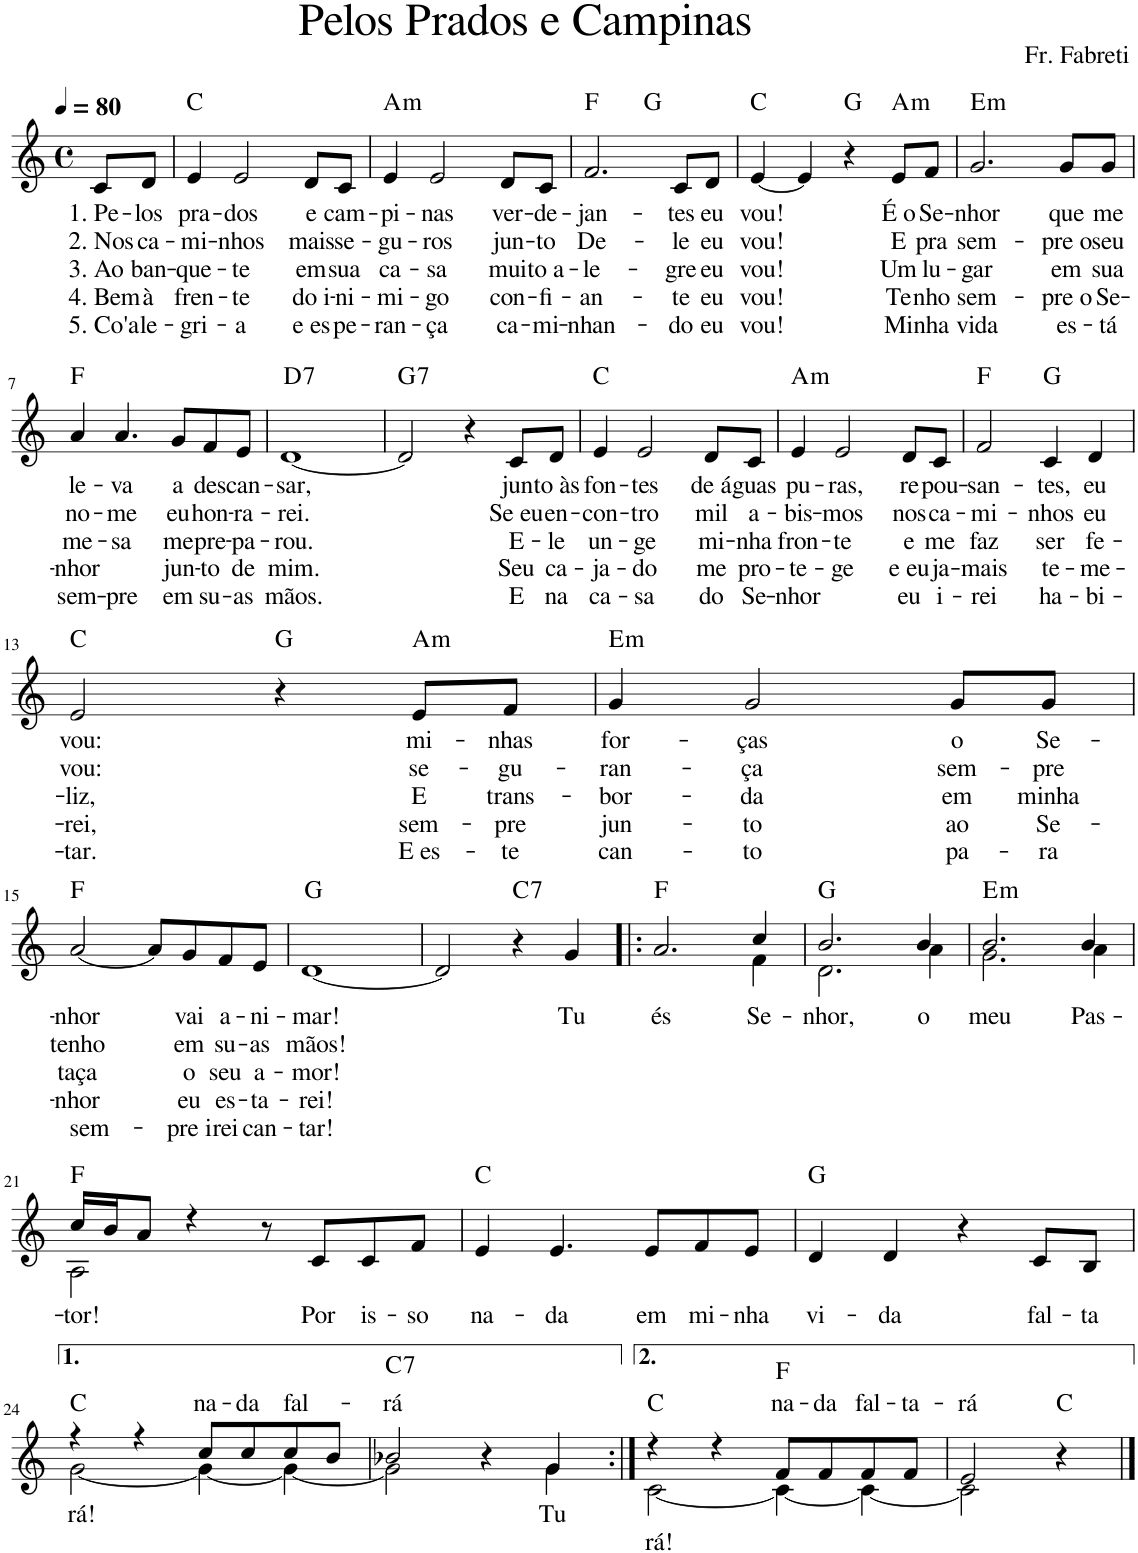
**kern	**text	**text	**text	**text	**text	**harte
*part1	*part1	*part1	*part1	*part1	*part1	*part1
*staff1	*staff1	*staff1	*staff1	*staff1	*staff1	*
*I"Voz	*	*	*	*	*	*
*I'Vo.	*	*	*	*	*	*
!!LO:PB:g=z
*clefG2	*	*	*	*	*	*
*k[]	*	*	*	*	*	*
*M4/4	*	*	*	*	*	*
*met(c)	*	*	*	*	*	*
*MM80	*	*	*	*	*	*
=1	=1	=1	=1	=1	=1	=1
!LO:TX:a:t=Pelos Prados e Campinas	!	!	!	!	!	!
!LO:TX:a:t=Fr. Fabreti	!	!	!	!	!	!
!	!LO:LY:b	!LO:LY:b	!LO:LY:b	!LO:LY:b	!LO:LY:b	!
8c/L	1. Pe-	2. Nos	3. Ao	4. Bem	5. Co'a-	.
!	!LO:LY:b	!LO:LY:b	!LO:LY:b	!LO:LY:b	!LO:LY:b	!
8d/J	-los	ca-	ban-	à	-le-	.
=2	=2	=2	=2	=2	=2	=2
!	!LO:LY:b	!LO:LY:b	!LO:LY:b	!LO:LY:b	!LO:LY:b	!
4e/	pra-	-mi-	-que-	fren-	-gri-	C:maj
!	!LO:LY:b	!LO:LY:b	!LO:LY:b	!LO:LY:b	!LO:LY:b	!
2e/	-dos	-nhos	-te	-te	-a	.
!	!LO:LY:b	!LO:LY:b	!LO:LY:b	!LO:LY:b	!LO:LY:b	!
8d/L	e	mais	em	do i-	e es-	.
!	!LO:LY:b	!LO:LY:b	!LO:LY:b	!LO:LY:b	!LO:LY:b	!
8c/J	cam-	se-	sua	-ni-	-pe-	.
=3	=3	=3	=3	=3	=3	=3
!	!LO:LY:b	!LO:LY:b	!LO:LY:b	!LO:LY:b	!LO:LY:b	!LO:H:kt=m
4e/	-pi-	-gu-	ca-	-mi-	-ran-	A:min
!	!LO:LY:b	!LO:LY:b	!LO:LY:b	!LO:LY:b	!LO:LY:b	!
2e/	-nas	-ros	-sa	-go	-ça	.
!	!LO:LY:b	!LO:LY:b	!LO:LY:b	!LO:LY:b	!LO:LY:b	!
8d/L	ver-	jun-	mui-	con-	ca-	.
!	!LO:LY:b	!LO:LY:b	!LO:LY:b	!LO:LY:b	!LO:LY:b	!
8c/J	-de-	-to	-to a-	-fi-	-mi-	.
=4	=4	=4	=4	=4	=4	=4
!	!LO:LY:b	!LO:LY:b	!LO:LY:b	!LO:LY:b	!LO:LY:b	!
*^	*	*	*	*	*	*
2.f/	2ryy	-jan-	De-	-le-	-an-	-nhan-	F:maj
.	2ryy	.	.	.	.	.	G:maj
!	!	!LO:LY:b	!LO:LY:b	!LO:LY:b	!LO:LY:b	!LO:LY:b	!
8c/L	.	-tes	-le	-gre	-te	-do	.
!	!	!LO:LY:b	!LO:LY:b	!LO:LY:b	!LO:LY:b	!LO:LY:b	!
8d/J	.	eu	eu	eu	eu	eu	.
=5	=5	=5	=5	=5	=5	=5	=5
!	!	!LO:LY:b	!LO:LY:b	!LO:LY:b	!LO:LY:b	!LO:LY:b	!
*v	*v	*	*	*	*	*	*
[4e/	vou!	vou!	vou!	vou!	vou!	C:maj
4e/]	.	.	.	.	.	.
4r	.	.	.	.	.	G:maj
!	!LO:LY:b	!LO:LY:b	!LO:LY:b	!LO:LY:b	!LO:LY:b	!LO:H:kt=m
8e/L	É o	E	Um	Te-	Mi-	A:min
!	!LO:LY:b	!LO:LY:b	!LO:LY:b	!LO:LY:b	!LO:LY:b	!
8f/J	Se-	pra	lu-	-nho	-nha	.
=6	=6	=6	=6	=6	=6	=6
!	!LO:LY:b	!LO:LY:b	!LO:LY:b	!LO:LY:b	!LO:LY:b	!LO:H:kt=m
2.g/	-nhor	sem-	-gar	sem-	vida	E:min
!	!LO:LY:b	!LO:LY:b	!LO:LY:b	!LO:LY:b	!LO:LY:b	!
8g/L	que	-pre o	em	-pre o	es-	.
!	!LO:LY:b	!LO:LY:b	!LO:LY:b	!LO:LY:b	!LO:LY:b	!
8g/J	me	seu	sua	Se-	-tá	.
!!LO:LB:g=z
=7	=7	=7	=7	=7	=7	=7
!	!LO:LY:b	!LO:LY:b	!LO:LY:b	!LO:LY:b	!LO:LY:b	!
4a/	le-	no-	me-	-nhor	sem-	F:maj
!	!LO:LY:b	!LO:LY:b	!LO:LY:b	!	!LO:LY:b	!
4.a/	-va	-me	-sa	.	-pre	.
!	!LO:LY:b	!LO:LY:b	!LO:LY:b	!LO:LY:b	!LO:LY:b	!
8g/L	a	eu	me	jun-	em	.
!	!LO:LY:b	!LO:LY:b	!LO:LY:b	!LO:LY:b	!LO:LY:b	!
8f/	des-	hon-	pre-	-to	su-	.
!	!LO:LY:b	!LO:LY:b	!LO:LY:b	!LO:LY:b	!LO:LY:b	!
8e/J	-can-	-ra-	-pa-	de	-as	.
=8	=8	=8	=8	=8	=8	=8
!	!LO:LY:b	!LO:LY:b	!LO:LY:b	!LO:LY:b	!LO:LY:b	!LO:H:kt=7
[1d	-sar,	rei.	-rou.	mim.	mãos.	D:7
=9	=9	=9	=9	=9	=9	=9
!	!	!	!	!	!	!LO:H:kt=7
2d/]	.	.	.	.	.	G:7
4r	.	.	.	.	.	.
!	!LO:LY:b	!LO:LY:b	!LO:LY:b	!LO:LY:b	!LO:LY:b	!
8c/L	jun-	Se eu	E-	Seu	E	.
!	!LO:LY:b	!LO:LY:b	!LO:LY:b	!LO:LY:b	!LO:LY:b	!
8d/J	-to às	en-	-le	ca-	na	.
=10	=10	=10	=10	=10	=10	=10
!	!LO:LY:b	!LO:LY:b	!LO:LY:b	!LO:LY:b	!LO:LY:b	!
4e/	fon-	-con-	un-	-ja-	ca-	C:maj
!	!LO:LY:b	!LO:LY:b	!LO:LY:b	!LO:LY:b	!LO:LY:b	!
2e/	-tes	-tro	-ge	-do	-sa	.
!	!LO:LY:b	!LO:LY:b	!LO:LY:b	!LO:LY:b	!LO:LY:b	!
8d/L	de á-	mil	mi-	me	do	.
!	!LO:LY:b	!LO:LY:b	!LO:LY:b	!LO:LY:b	!LO:LY:b	!
8c/J	-guas	a-	-nha	pro-	Se-	.
=11	=11	=11	=11	=11	=11	=11
!	!LO:LY:b	!LO:LY:b	!LO:LY:b	!LO:LY:b	!LO:LY:b	!LO:H:kt=m
4e/	pu-	-bis-	fron-	-te-	-nhor	A:min
!	!LO:LY:b	!LO:LY:b	!LO:LY:b	!LO:LY:b	!	!
2e/	-ras,	-mos	-te	-ge	.	.
!	!LO:LY:b	!LO:LY:b	!LO:LY:b	!LO:LY:b	!LO:LY:b	!
8d/L	re-	nos	e	e eu	eu	.
!	!LO:LY:b	!LO:LY:b	!LO:LY:b	!LO:LY:b	!LO:LY:b	!
8c/J	-pou-	ca-	me	ja-	i-	.
=12	=12	=12	=12	=12	=12	=12
!	!LO:LY:b	!LO:LY:b	!LO:LY:b	!LO:LY:b	!LO:LY:b	!
2f/	-san-	-mi-	faz	-mais	-rei	F:maj
!	!LO:LY:b	!LO:LY:b	!LO:LY:b	!LO:LY:b	!LO:LY:b	!
4c/	-tes,	-nhos	ser	te-	ha-	G:maj
!	!LO:LY:b	!LO:LY:b	!LO:LY:b	!LO:LY:b	!LO:LY:b	!
4d/	eu	eu	fe-	-me-	-bi-	.
!!LO:LB:g=z
=13	=13	=13	=13	=13	=13	=13
!	!LO:LY:b	!LO:LY:b	!LO:LY:b	!LO:LY:b	!LO:LY:b	!
2e/	vou:	vou:	-liz,	-rei,	-tar.	C:maj
4r	.	.	.	.	.	G:maj
!	!LO:LY:b	!LO:LY:b	!LO:LY:b	!LO:LY:b	!LO:LY:b	!LO:H:kt=m
8e/L	mi-	se-	E	sem-	E es-	A:min
!	!LO:LY:b	!LO:LY:b	!LO:LY:b	!LO:LY:b	!LO:LY:b	!
8f/J	-nhas	-gu-	trans-	-pre	-te	.
=14	=14	=14	=14	=14	=14	=14
!	!LO:LY:b	!LO:LY:b	!LO:LY:b	!LO:LY:b	!LO:LY:b	!LO:H:kt=m
4g/	for-	-ran-	-bor-	jun-	can-	E:min
!	!LO:LY:b	!LO:LY:b	!LO:LY:b	!LO:LY:b	!LO:LY:b	!
2g/	-ças	-ça	-da	-to	-to	.
!	!LO:LY:b	!LO:LY:b	!LO:LY:b	!LO:LY:b	!LO:LY:b	!
8g/L	o	sem-	em	ao	pa-	.
!	!LO:LY:b	!LO:LY:b	!LO:LY:b	!LO:LY:b	!LO:LY:b	!
8g/J	Se-	-pre	minha	Se-	-ra	.
!!LO:LB:g=z
=15	=15	=15	=15	=15	=15	=15
!	!LO:LY:b	!LO:LY:b	!LO:LY:b	!LO:LY:b	!LO:LY:b	!
[2a/	-nhor	tenho	taça	-nhor	sem-	F:maj
8a/L]	.	.	.	.	.	.
!	!LO:LY:b	!LO:LY:b	!LO:LY:b	!LO:LY:b	!LO:LY:b	!
8g/	vai	em	o	eu	-pre i-	.
!	!LO:LY:b	!LO:LY:b	!LO:LY:b	!LO:LY:b	!LO:LY:b	!
8f/	a-	su-	seu	es-	-rei	.
!	!LO:LY:b	!LO:LY:b	!LO:LY:b	!LO:LY:b	!LO:LY:b	!
8e/J	-ni-	-as	a-	-ta-	can-	.
=16	=16	=16	=16	=16	=16	=16
!	!LO:LY:b	!LO:LY:b	!LO:LY:b	!LO:LY:b	!LO:LY:b	!
[1d	-mar!	mãos!	-mor!	-rei!	-tar!	G:maj
=17	=17	=17	=17	=17	=17	=17
2d/]	.	.	.	.	.	.
!	!	!	!	!	!	!LO:H:kt=7
4r	.	.	.	.	.	C:7
!	!LO:LY:b	!	!	!	!	!
4g/	Tu	.	.	.	.	.
=18!|:	=18!|:	=18!|:	=18!|:	=18!|:	=18!|:	=18!|:
!	!LO:LY:b	!	!	!	!	!
*^	*	*	*	*	*	*
2.a/	2.ryy	és	.	.	.	.	F:maj
!	!	!LO:LY:b	!	!	!	!	!
4cc/	4f\	Se-	.	.	.	.	.
=19	=19	=19	=19	=19	=19	=19	=19
!	!	!LO:LY:b	!	!	!	!	!
2.b/	2.d\	-nhor,	.	.	.	.	G:maj
!	!	!LO:LY:b	!	!	!	!	!
4b/	4a\	o	.	.	.	.	.
=20	=20	=20	=20	=20	=20	=20	=20
!	!	!LO:LY:b	!	!	!	!	!LO:H:kt=m
2.b/	2.g\	meu	.	.	.	.	E:min
!	!	!LO:LY:b	!	!	!	!	!
4b/	4a\	Pas-	.	.	.	.	.
!!LO:LB:g=z	!!
=21	=21	=21	=21	=21	=21	=21	=21
!	!	!LO:LY:b	!	!	!	!	!
16cc/LL	2A\	-tor!	.	.	.	.	F:maj
16b/J	.	.	.	.	.	.	.
8a/J	.	.	.	.	.	.	.
4r	.	.	.	.	.	.	.
8r	2ryy	.	.	.	.	.	.
!	!	!LO:LY:b	!	!	!	!	!
8c/L	.	Por	.	.	.	.	.
!	!	!LO:LY:b	!	!	!	!	!
8c/	.	is-	.	.	.	.	.
!	!	!LO:LY:b	!	!	!	!	!
8f/J	.	-so	.	.	.	.	.
*v	*v	*	*	*	*	*	*
=22	=22	=22	=22	=22	=22	=22
!	!LO:LY:b	!	!	!	!	!
4e/	na-	.	.	.	.	C:maj
!	!LO:LY:b	!	!	!	!	!
4.e/	-da	.	.	.	.	.
!	!LO:LY:b	!	!	!	!	!
8e/L	em	.	.	.	.	.
!	!LO:LY:b	!	!	!	!	!
8f/	mi-	.	.	.	.	.
!	!LO:LY:b	!	!	!	!	!
8e/J	-nha	.	.	.	.	.
=23	=23	=23	=23	=23	=23	=23
!	!LO:LY:b	!	!	!	!	!
4d/	vi-	.	.	.	.	G:maj
!	!LO:LY:b	!	!	!	!	!
4d/	-da	.	.	.	.	.
4r	.	.	.	.	.	.
!	!LO:LY:b	!	!	!	!	!
8c/L	fal-	.	.	.	.	.
!	!LO:LY:b	!	!	!	!	!
8B/J	-ta-	.	.	.	.	.
!!LO:LB:g=z
=24	=24	=24	=24	=24	=24	=24
*^	*	*	*	*	*	*
!	!	!LO:LY:b	!	!	!	!	!
4r	[2g\	-rá!	.	.	.	.	C:maj
4r	.	.	.	.	.	.	.
!	!	!LO:LY:a	!	!	!	!	!
8cc/L	4g\_	-na-	.	.	.	.	.
!	!	!LO:LY:a	!	!	!	!	!
8cc/	.	-da	.	.	.	.	.
!	!	!LO:LY:a	!	!	!	!	!
8cc/	4g\_	fal-	.	.	.	.	.
8b/J	.	.	.	.	.	.	.
=25	=25	=25	=25	=25	=25	=25	=25
!	!	!LO:LY:a	!	!	!	!	!LO:H:kt=7
2b-X/	2g\]	-rá	.	.	.	.	C:7
4r	4ryy	.	.	.	.	.	.
!	!	!LO:LY:b	!	!	!	!	!
4g/	4g\	Tu	.	.	.	.	.
=26:|!	=26:|!	=26:|!	=26:|!	=26:|!	=26:|!	=26:|!	=26:|!
!	!	!	!LO:LY:b	!	!	!	!
4r	[2c\	.	rá!	.	.	.	C:maj
4r	.	.	.	.	.	.	.
!	!	!LO:LY:a	!	!	!	!	!
8f/L	4c\_	na-	.	.	.	.	F:maj
!	!	!LO:LY:a	!	!	!	!	!
8f/	.	-da	.	.	.	.	.
!	!	!LO:LY:a	!	!	!	!	!
8f/	4c\_	fal-	.	.	.	.	.
!	!	!LO:LY:a	!	!	!	!	!
8f/J	.	-ta-	.	.	.	.	.
=27	=27	=27	=27	=27	=27	=27	=27
!	!	!LO:LY:a	!	!	!	!	!
2e/	2c\]	-rá	.	.	.	.	.
4r	4ryy	.	.	.	.	.	C:maj
*v	*v	*	*	*	*	*	*
==	==	==	==	==	==	==
*-	*-	*-	*-	*-	*-	*-
